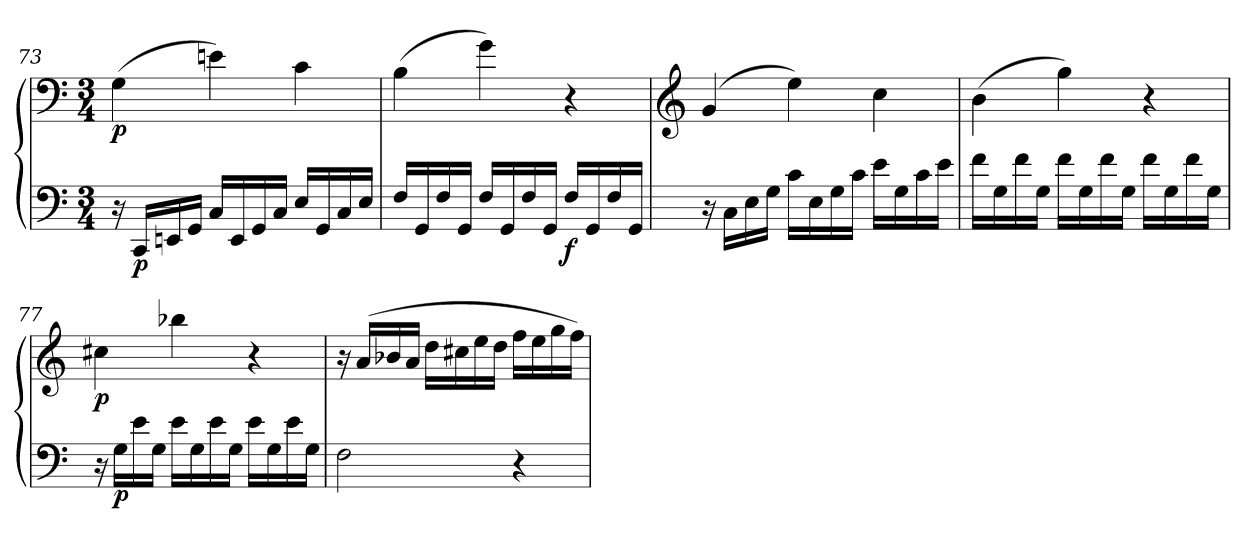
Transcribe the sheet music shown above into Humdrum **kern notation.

**kern	**kern	**dynam
*part1	*part1	*part1
*staff2	*staff1	*staff1/2
*clefF4	*clefF4	*
*k[]	*k[]	*
*C:	*C:	*
*M3/4	*M3/4	*
=73	=73	=73
!	!	!LO:DY:b
16r	(>4G\	p
!	!	!LO:DY:b=2
16CC/LL	.	p
16EEni/	.	.
16GG/JJ	.	.
16C/LL	4eni\)	.
16EE/	.	.
16GG/	.	.
16C/JJ	.	.
16E/LL	4c\	.
16GG/	.	.
16C/	.	.
16E/JJ	.	.
=74	=74	=74
16F/LL	(>4B\	.
16GG/	.	.
16F/	.	.
16GG/JJ	.	.
16F/LL	4g\)	.
16GG/	.	.
16F/	.	.
16GG/JJ	.	.
!	!	!LO:DY:b=2
16F/LL	4r	f
16GG/	.	.
16F/	.	.
16GG/JJ	.	.
=75	=75	=75
*	*clefG2	*
16r	(>4g/	.
16C\LL	.	.
16E\	.	.
16G\JJ	.	.
16c\LL	4ee\)	.
16E\	.	.
16G\	.	.
16c\JJ	.	.
16e\LL	4cc\	.
16G\	.	.
16c\	.	.
16e\JJ	.	.
!!LO:PB:g=z
=76	=76	=76
16f\LL	(>4b\	.
16G\	.	.
16f\	.	.
16G\JJ	.	.
16f\LL	4gg\)	.
16G\	.	.
16f\	.	.
16G\JJ	.	.
16f\LL	4r	.
16G\	.	.
16f\	.	.
16G\JJ	.	.
=77	=77	=77
!	!	!LO:DY:b
16r	4cc#X\	p
!	!	!LO:DY:b=2
16G\LL	.	p
16e\	.	.
16G\JJ	.	.
16e\LL	4bb-X\	.
16G\	.	.
16e\	.	.
16G\JJ	.	.
16e\LL	4r	.
16G\	.	.
16e\	.	.
16G\JJ	.	.
=78	=78	=78
2F\	16r	.
.	(>16a/LL	.
.	16b-X/	.
.	16a/JJ	.
.	16dd\LL	.
.	16cc#X\	.
.	16ee\	.
.	16dd\JJ	.
4r	16ff\LL	.
.	16ee\	.
.	16gg\	.
.	16ff\JJ)	.
=	=	=
*-	*-	*-
